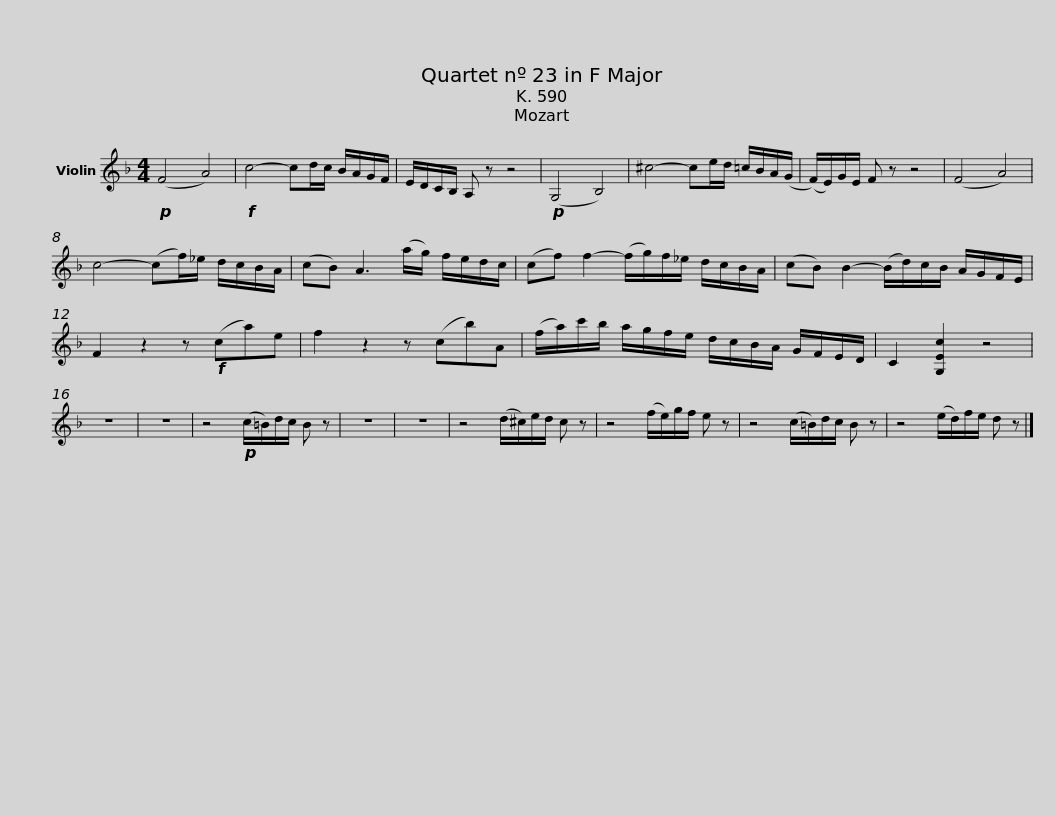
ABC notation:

X:1
L:1/8
M:4/4
I:linebreak $
K:F
V:1 treble
V:1
!p! (F4 A4) |!f! c4- cd/c/ B/A/G/F/ | E/D/C/B,/ A, z z4 |!p! (G,4 B,4) | ^c4- ce/d/ =c/B/A/(G/ | %5
 (F/)E/)G/E/ F z z4 | (F4 A4) |$ c4- (cf/)_e/ d/c/B/A/ | (cB) A3 (a/g/) f/e/d/c/ | (cf) f2- (f/g/)f/_e/ d/c/B/A/ | %10
 (cB) B2- (B/d/)c/B/ A/G/F/E/ |$ F2 z2 z!f! (ca)e | f2 z2 z (cb)A | (f/a/)c'/b/ a/g/f/e/ d/c/B/A/ G/F/E/D/ | C2 [G,Ec]2 z4 | %15
 z8 | z8 |$ z4!p! (c/=B/)d/c/ B z | z8 | z8 | %20
 z4 (d/^c/)e/d/ c z | z4 (f/e/)g/f/ e z | z4 (c/=B/)d/c/ B z | z4 (e/d/)f/e/ d z |] %24
